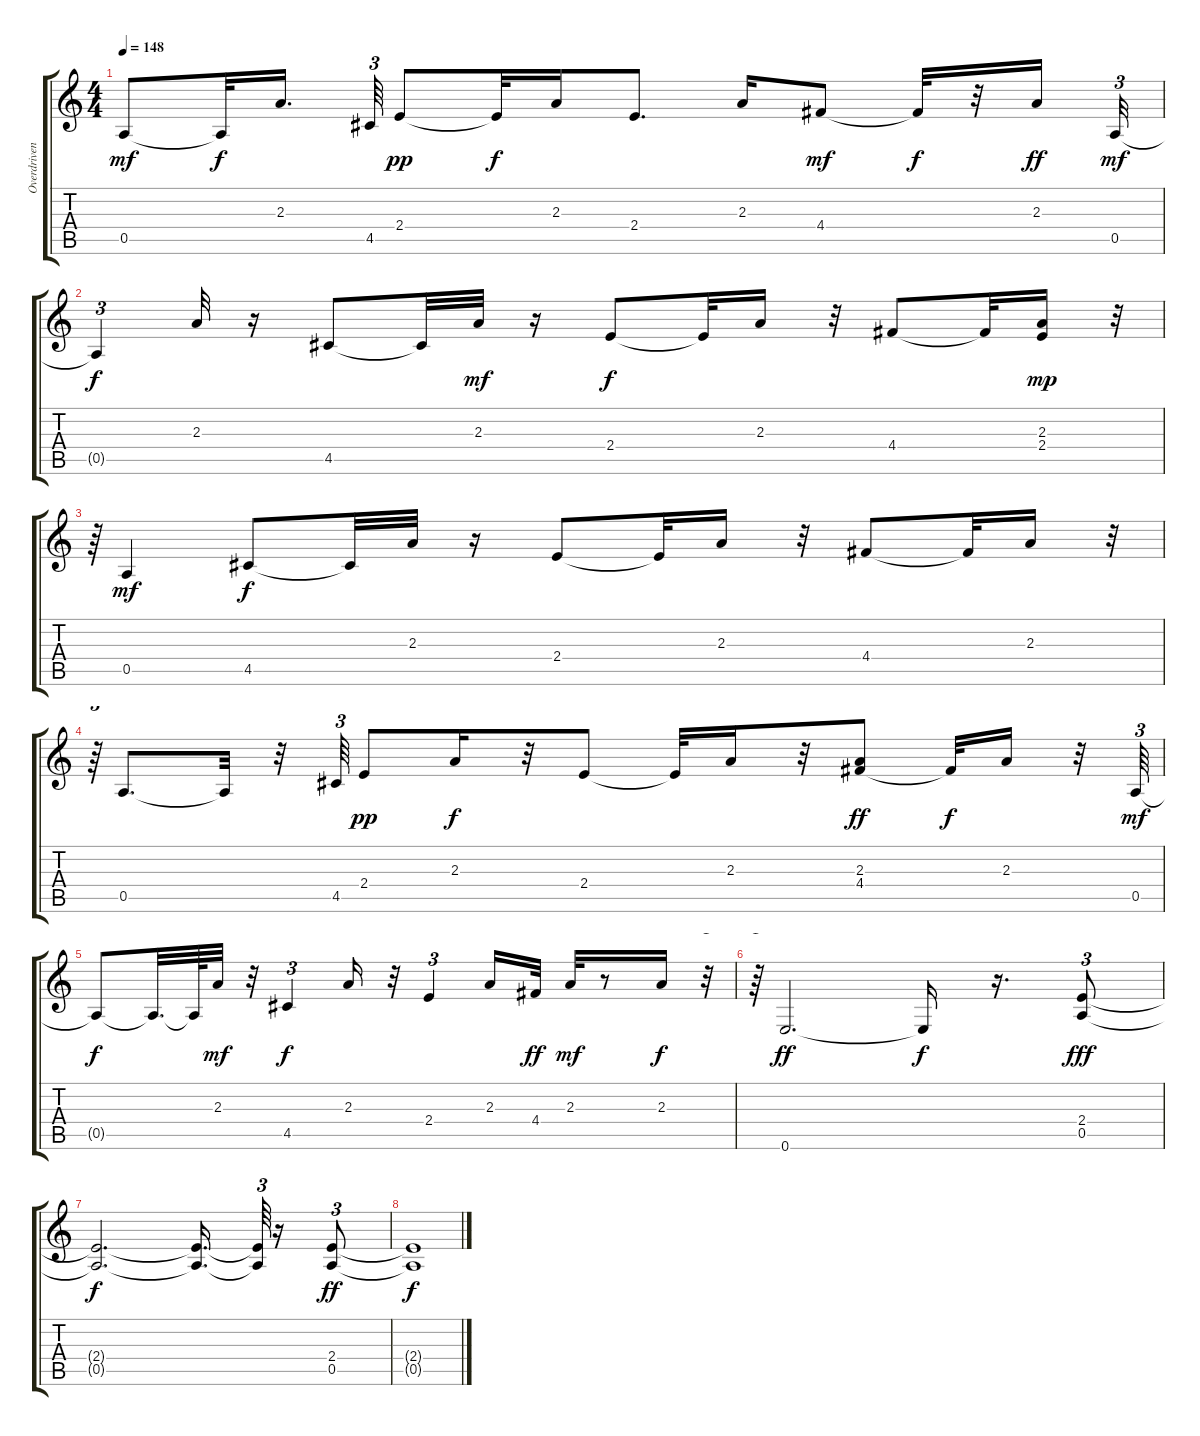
\track ("Overdriven Guitar" "Overdriven") {mute instrument overdrivenguitar}
\staff {score tabs}
\tuning (E4 B3 G3 D3 A2 E2) {hide}
\ts (4 4)
\tempo 148
\clef g2
\ks c
0.5.8{dy mf} 0.5{t}.32{dy f} 2.3.16{d} 4.5.64{tu (3 2)} 2.4.8{dy pp} 2.4{t}.32{dy f} 2.3.16 2.4.8{d} 2.3.16 4.4.8{dy mf} 4.4{t}.32{dy f} r.32 2.3.16{dy ff} 0.5.32{tu (3 2) dy mf} |
0.5{t}.4{tu (3 2) dy f} 2.3.32 r.16 4.5.8 4.5{t}.32 2.3.32{dy mf} r.16 2.4.8{dy f} 2.4{t}.32 2.3.16 r.32 4.4.8 4.4{t}.32 (2.3 2.4).16{dy mp} r.32{tu (3 2)} |
r.64{tu (3 2)} 0.5.4{dy mf} 4.5.8{dy f} 4.5{t}.32 2.3.32 r.16 2.4.8 2.4{t}.32 2.3.16 r.32 4.4.8 4.4{t}.32 2.3.16 r.32{tu (3 2)} |
r.64{tu (3 2)} 0.5.8{d} 0.5{t}.32 r.32 4.5.64{tu (3 2)} 2.4.8{dy pp} 2.3.16{dy f} r.32 2.4.8 2.4{t}.32 2.3.16 r.32 (2.3 4.4).8{dy ff} 4.4{t}.32{dy f} 2.3.16 r.32 0.5.64{tu (3 2) dy mf} |
0.5{t}.8{dy f} 0.5{t}.32{d} 0.5{t}.64 2.3.32{dy mf} r.32 4.5.4{tu (3 2) dy f} 2.3.16 r.32 2.4.4{tu (3 2)} 2.3.16 4.4.32{dy ff} 2.3.32{dy mf} r.8 2.3.16{dy f} r.32{tu (3 2)} |
r.64{tu (3 2)} 0.6.2{d dy ff} 0.6{t}.16{dy f} r.16{d} (2.4 0.5).8{tu (3 2) dy fff} |
(2.4{t} 0.5{t}).2{d dy f} (2.4{t} 0.5{t}).16{d} (2.4{t} 0.5{t}).64{tu (3 2)} r.16 (2.4 0.5).8{tu (3 2) dy ff} |
(2.4{t} 0.5{t}).1{dy f}
